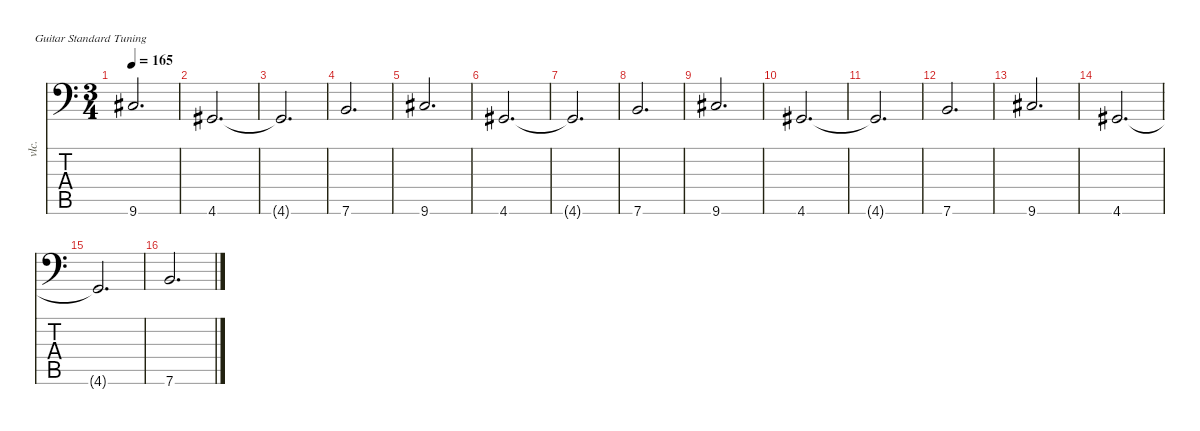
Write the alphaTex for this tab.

\defaultSystemsLayout 4
\hideDynamics
\bracketExtendMode nobrackets
\otherSystemsTrackNameOrientation horizontal
\track ("Cello" "vlc.") {instrument cello}
\staff {score tabs}
\tuning (E4 B3 G3 D3 A2 E2)
\ts (3 4)
\tempo 165
\clef f4
\ks c
9.6{acc #}.2{d dy f} |
4.6{acc #}.2{d} |
4.6{t acc #}.2{d} |
7.6.2{d} |
9.6{acc #}.2{d} |
4.6{acc #}.2{d} |
4.6{t acc #}.2{d} |
7.6.2{d} |
9.6{acc #}.2{d} |
4.6{acc #}.2{d} |
4.6{t acc #}.2{d} |
7.6.2{d} |
9.6{acc #}.2{d} |
4.6{acc #}.2{d} |
4.6{t acc #}.2{d} |
7.6.2{d}
